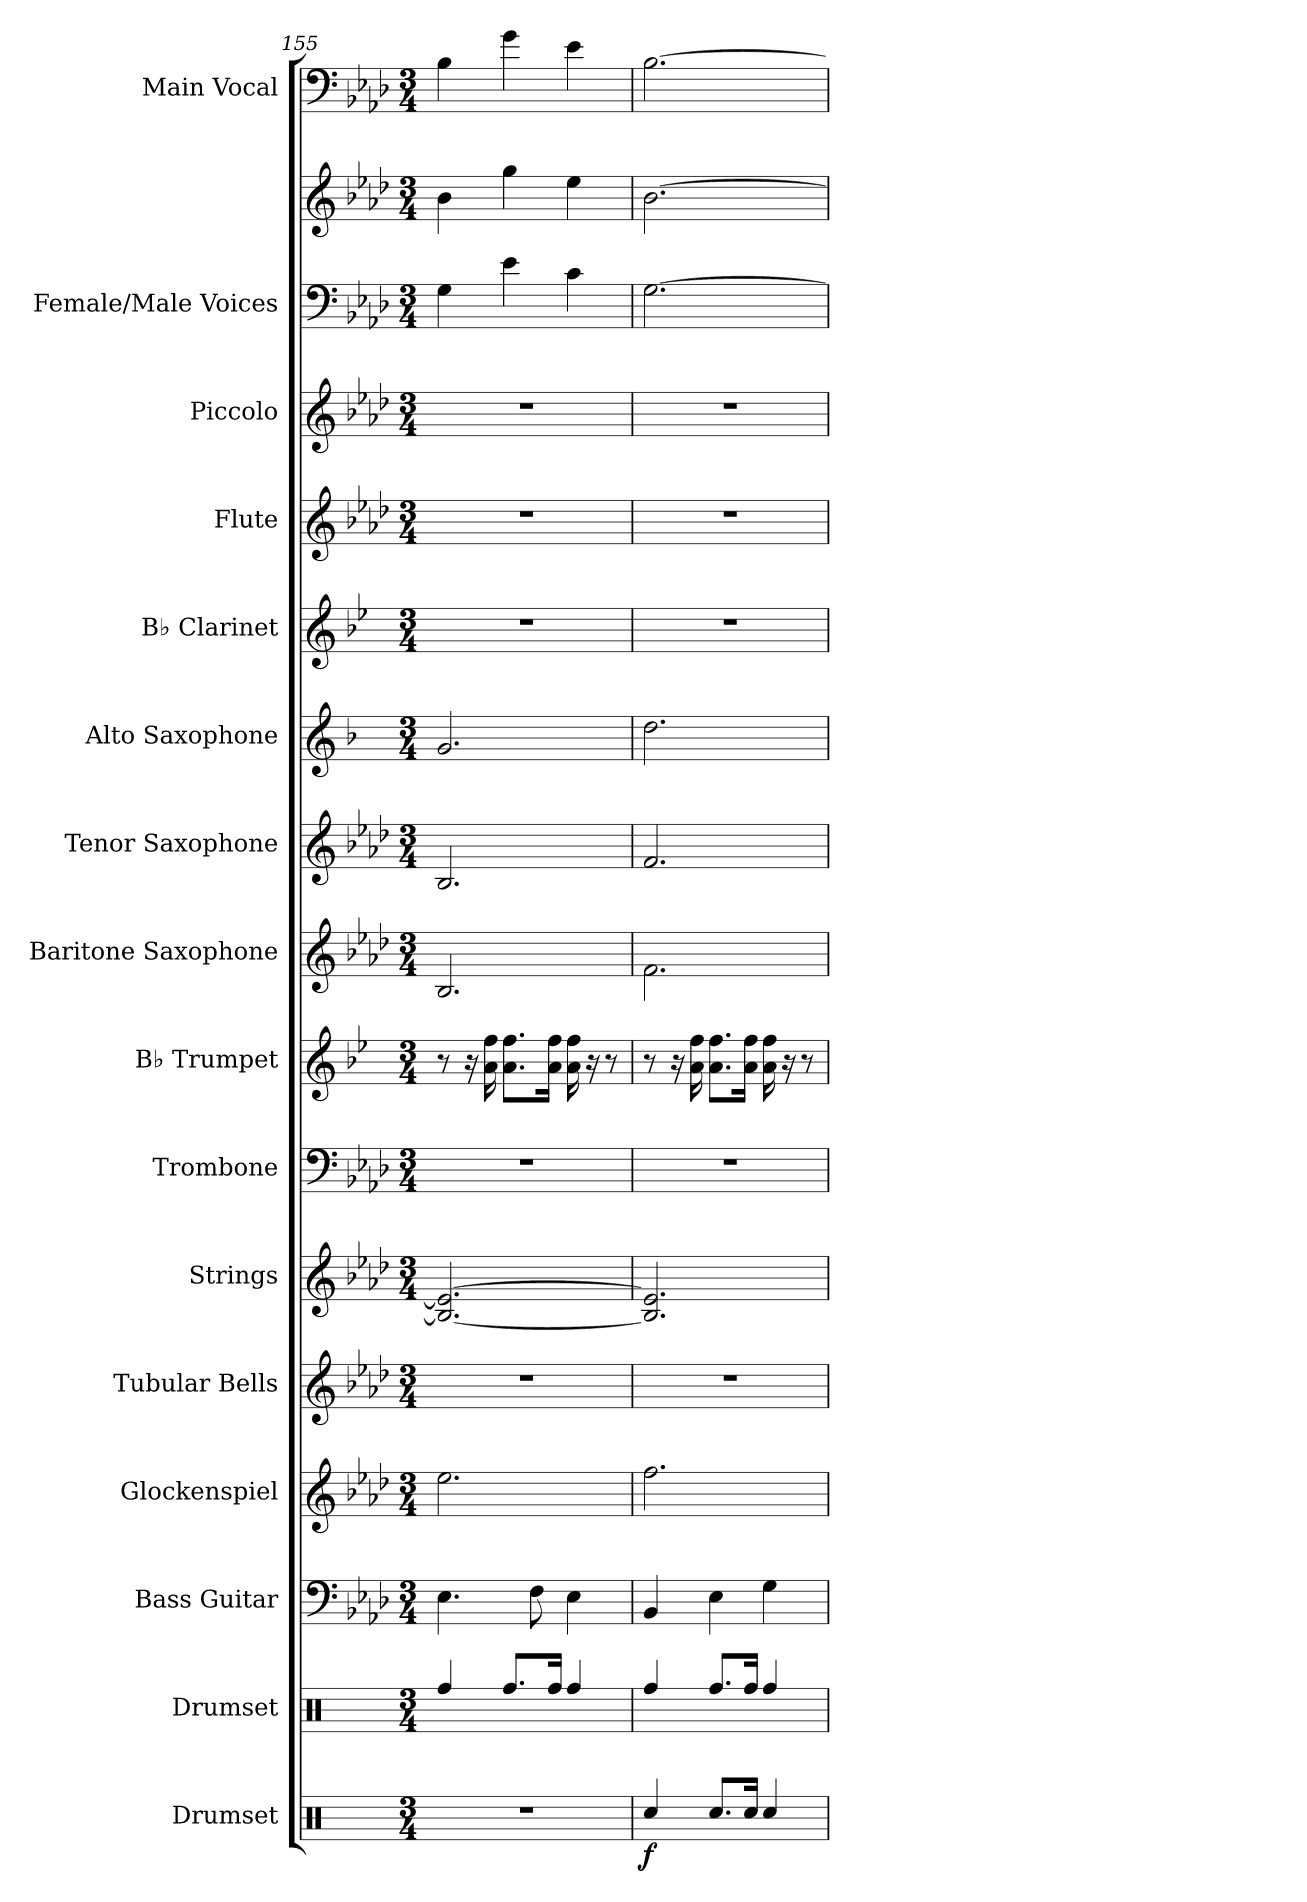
**kern	**dynam	**kern	**kern	**kern	**kern	**kern	**kern	**kern	**kern	**kern	**kern	**kern	**kern	**kern	**kern	**kern	**kern
*part16	*part16	*part15	*part14	*part13	*part12	*part11	*part10	*part9	*part8	*part7	*part6	*part5	*part4	*part3	*part2	*part2	*part1
*staff17	*staff17	*staff16	*staff15	*staff14	*staff13	*staff12	*staff11	*staff10	*staff9	*staff8	*staff7	*staff6	*staff5	*staff4	*staff3	*staff2	*staff1
*I"Drumset	*	*I"Drumset	*I"Bass Guitar	*I"Glockenspiel	*I"Tubular Bells	*I"Strings	*I"Trombone	*I"B♭ Trumpet	*I"Baritone Saxophone	*I"Tenor Saxophone	*I"Alto Saxophone	*I"B♭ Clarinet	*I"Flute	*I"Piccolo	*I"Female/Male Voices	*	*I"Main Vocal
*I'Drs.	*	*I'Drs.	*I'B. Guit.	*I'Glk.	*I'Tu. Be.	*I'St.	*I'Tbn.	*I'B♭ Tpt.	*I'Bar. Sax.	*I'T. Sax.	*I'A. Sax.	*I'B♭ Cl.	*I'Fl.	*I'Picc.	*I'Voices	*	*I'Main Vcl.
*clefX	*	*clefX	*clefF4	*clefG2	*clefG2	*clefG2	*clefF4	*clefG2	*clefG2	*clefG2	*clefG2	*clefG2	*clefG2	*clefG2	*clefF4	*clefG2	*clefF4
*	*	*	*ITrd7c12	*ITrd-14c-24	*	*	*	*ITrd1c2	*ITrd12c21	*ITrd8c14	*ITrd5c9	*ITrd1c2	*	*ITrd-7c-12	*	*	*
*k[]	*	*k[]	*k[b-e-a-d-]	*k[b-e-a-d-]	*k[b-e-a-d-]	*k[b-e-a-d-]	*k[b-e-a-d-]	*k[b-e-a-d-]	*k[b-e-a-d-]	*k[b-e-a-d-]	*k[b-e-a-d-]	*k[b-e-a-d-]	*k[b-e-a-d-]	*k[b-e-a-d-]	*k[b-e-a-d-]	*k[b-e-a-d-]	*k[b-e-a-d-]
*M3/4	*	*M3/4	*M3/4	*M3/4	*M3/4	*M3/4	*M3/4	*M3/4	*M3/4	*M3/4	*M3/4	*M3/4	*M3/4	*M3/4	*M3/4	*M3/4	*M3/4
=155	=155	=155	=155	=155	=155	=155	=155	=155	=155	=155	=155	=155	=155	=155	=155	=155	=155
2.r	.	4Rff/	4.EE-\	2.eeee-\	2.r	2.B-/_ 2.e-/_	2.r	8r	2.BB-/	2.BB-/	2.B-/	2.r	2.r	2.r	4G\	4b-\	4B-\
.	.	.	.	.	.	.	.	16r	.	.	.	.	.	.	.	.	.
.	.	.	.	.	.	.	.	16g\ 16ee-\	.	.	.	.	.	.	.	.	.
.	.	8.Rff/L	.	.	.	.	.	8.g\ 8.ee-\L	.	.	.	.	.	.	4e-\	4gg\	4g\
.	.	.	8FF\	.	.	.	.	.	.	.	.	.	.	.	.	.	.
.	.	16Rff/Jk	.	.	.	.	.	16g\ 16ee-\Jk	.	.	.	.	.	.	.	.	.
.	.	4Rff/	4EE-\	.	.	.	.	16g\ 16ee-\	.	.	.	.	.	.	4c\	4ee-\	4e-\
.	.	.	.	.	.	.	.	16r	.	.	.	.	.	.	.	.	.
.	.	.	.	.	.	.	.	8r	.	.	.	.	.	.	.	.	.
=156	=156	=156	=156	=156	=156	=156	=156	=156	=156	=156	=156	=156	=156	=156	=156	=156	=156
!	!LO:DY:b	!	!	!	!	!	!	!	!	!	!	!	!	!	!	!	!
4Rcc/	f	4Rff/	4BBB-/	2.ffff\	2.r	2.B-/] 2.e-/]	2.r	8r	2.F\	2.F/	2.f\	2.r	2.r	2.r	[2.G\	[2.b-\	[2.B-\
.	.	.	.	.	.	.	.	16r	.	.	.	.	.	.	.	.	.
.	.	.	.	.	.	.	.	16g\ 16ee-\	.	.	.	.	.	.	.	.	.
8.Rcc/L	.	8.Rff/L	4EE-\	.	.	.	.	8.g\ 8.ee-\L	.	.	.	.	.	.	.	.	.
16Rcc/Jk	.	16Rff/Jk	.	.	.	.	.	16g\ 16ee-\Jk	.	.	.	.	.	.	.	.	.
4Rcc/	.	4Rff/	4GG\	.	.	.	.	16g\ 16ee-\	.	.	.	.	.	.	.	.	.
.	.	.	.	.	.	.	.	16r	.	.	.	.	.	.	.	.	.
.	.	.	.	.	.	.	.	8r	.	.	.	.	.	.	.	.	.
=	=	=	=	=	=	=	=	=	=	=	=	=	=	=	=	=	=
*-	*-	*-	*-	*-	*-	*-	*-	*-	*-	*-	*-	*-	*-	*-	*-	*-	*-
